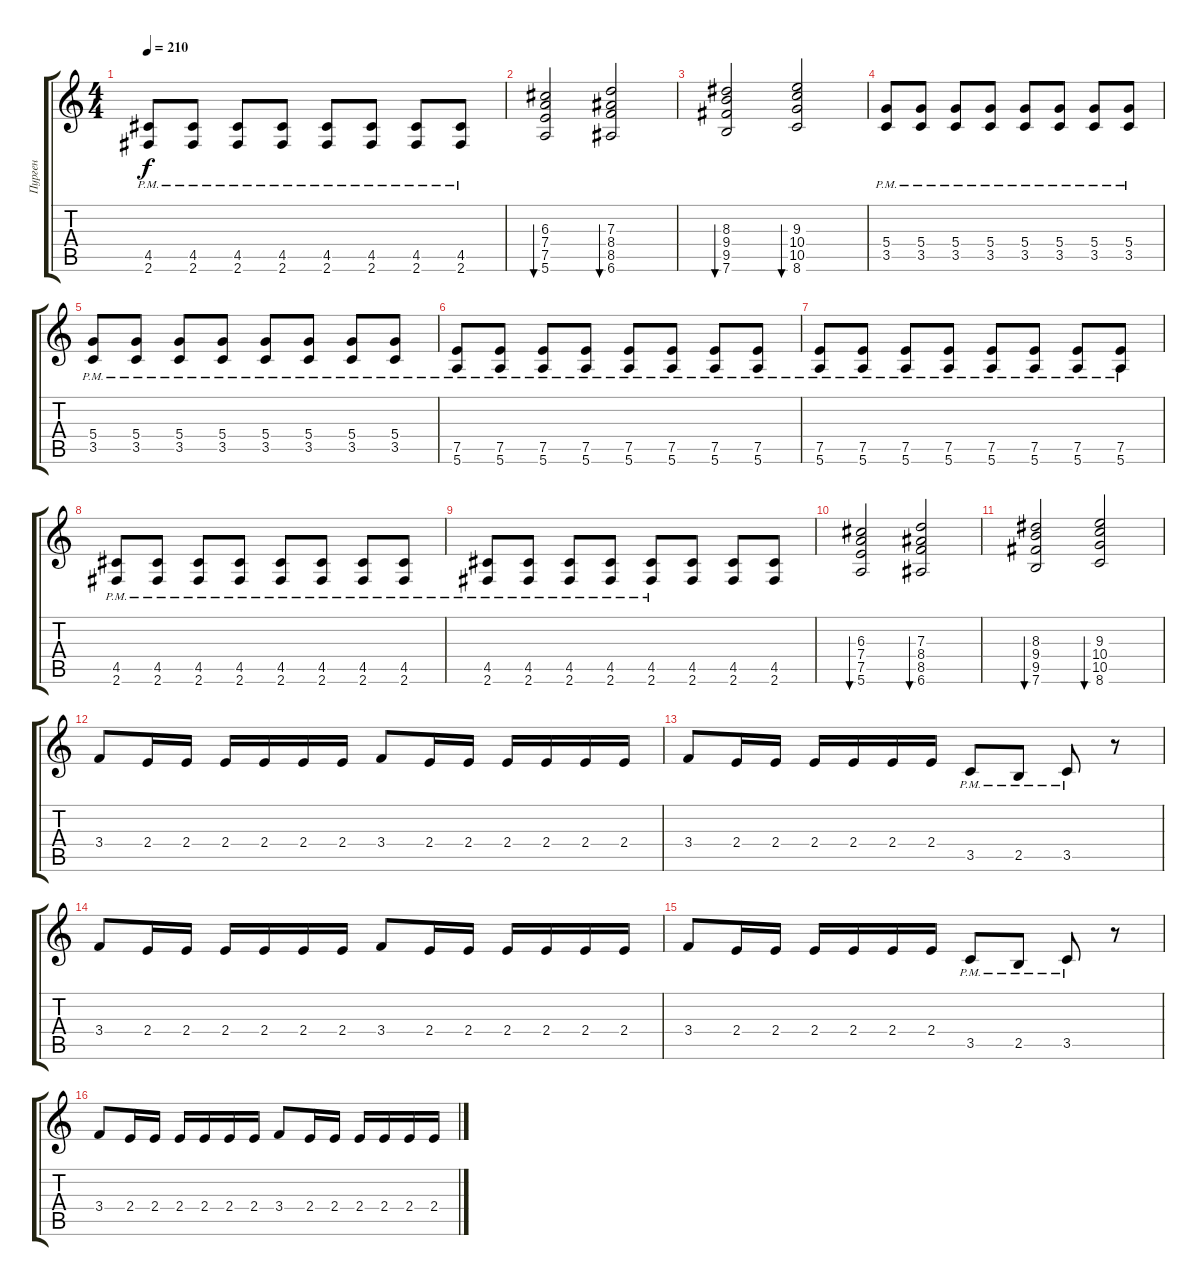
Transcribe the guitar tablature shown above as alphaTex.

\track ("Пурген" "Пурген") {instrument overdrivenguitar}
\staff {score tabs}
\tuning (E4 B3 G3 D3 A2 E2) {hide}
\ts (4 4)
\tempo 210
\clef g2
\ks c
(4.5{pm} 2.6{pm}).8{dy f} (4.5{pm} 2.6{pm}).8 (4.5{pm} 2.6{pm}).8 (4.5{pm} 2.6{pm}).8 (4.5{pm} 2.6{pm}).8 (4.5{pm} 2.6{pm}).8 (4.5{pm} 2.6{pm}).8 (4.5{pm} 2.6{pm}).8 |
(6.3 7.4 7.5 5.6).2{bu 60} (7.3 8.4 8.5 6.6).2{bu 60} |
(8.3 9.4 9.5 7.6).2{bu 60} (9.3 10.4 10.5 8.6).2{bu 60} |
(5.4{pm} 3.5{pm}).8 (5.4{pm} 3.5{pm}).8 (5.4{pm} 3.5{pm}).8 (5.4{pm} 3.5{pm}).8 (5.4{pm} 3.5{pm}).8 (5.4{pm} 3.5{pm}).8 (5.4{pm} 3.5{pm}).8 (5.4{pm} 3.5{pm}).8 |
(5.4{pm} 3.5{pm}).8 (5.4{pm} 3.5{pm}).8 (5.4{pm} 3.5{pm}).8 (5.4{pm} 3.5{pm}).8 (5.4{pm} 3.5{pm}).8 (5.4{pm} 3.5{pm}).8 (5.4{pm} 3.5{pm}).8 (5.4{pm} 3.5{pm}).8 |
(7.5{pm} 5.6{pm}).8 (7.5{pm} 5.6{pm}).8 (7.5{pm} 5.6{pm}).8 (7.5{pm} 5.6{pm}).8 (7.5{pm} 5.6{pm}).8 (7.5{pm} 5.6{pm}).8 (7.5{pm} 5.6{pm}).8 (7.5{pm} 5.6{pm}).8 |
(7.5{pm} 5.6{pm}).8 (7.5{pm} 5.6{pm}).8 (7.5{pm} 5.6{pm}).8 (7.5{pm} 5.6{pm}).8 (7.5{pm} 5.6{pm}).8 (7.5{pm} 5.6{pm}).8 (7.5{pm} 5.6{pm}).8 (7.5{pm} 5.6{pm}).8 |
(4.5{pm} 2.6{pm}).8 (4.5{pm} 2.6{pm}).8 (4.5{pm} 2.6{pm}).8 (4.5{pm} 2.6{pm}).8 (4.5{pm} 2.6{pm}).8 (4.5{pm} 2.6{pm}).8 (4.5{pm} 2.6{pm}).8 (4.5{pm} 2.6{pm}).8 |
(4.5{pm} 2.6{pm}).8 (4.5{pm} 2.6{pm}).8 (4.5{pm} 2.6{pm}).8 (4.5{pm} 2.6{pm}).8 (4.5{pm} 2.6{pm}).8 (4.5 2.6).8 (4.5 2.6).8 (4.5 2.6).8 |
(6.3 7.4 7.5 5.6).2{bu 60} (7.3 8.4 8.5 6.6).2{bu 60} |
(8.3 9.4 9.5 7.6).2{bu 60} (9.3 10.4 10.5 8.6).2{bu 60} |
3.4.8 2.4.16 2.4.16 2.4.16 2.4.16 2.4.16 2.4.16 3.4.8 2.4.16 2.4.16 2.4.16 2.4.16 2.4.16 2.4.16 |
3.4.8 2.4.16 2.4.16 2.4.16 2.4.16 2.4.16 2.4.16 3.5{pm}.8 2.5{pm}.8 3.5{pm}.8 r.8 |
3.4.8 2.4.16 2.4.16 2.4.16 2.4.16 2.4.16 2.4.16 3.4.8 2.4.16 2.4.16 2.4.16 2.4.16 2.4.16 2.4.16 |
3.4.8 2.4.16 2.4.16 2.4.16 2.4.16 2.4.16 2.4.16 3.5{pm}.8 2.5{pm}.8 3.5{pm}.8 r.8 |
3.4.8 2.4.16 2.4.16 2.4.16 2.4.16 2.4.16 2.4.16 3.4.8 2.4.16 2.4.16 2.4.16 2.4.16 2.4.16 2.4.16
